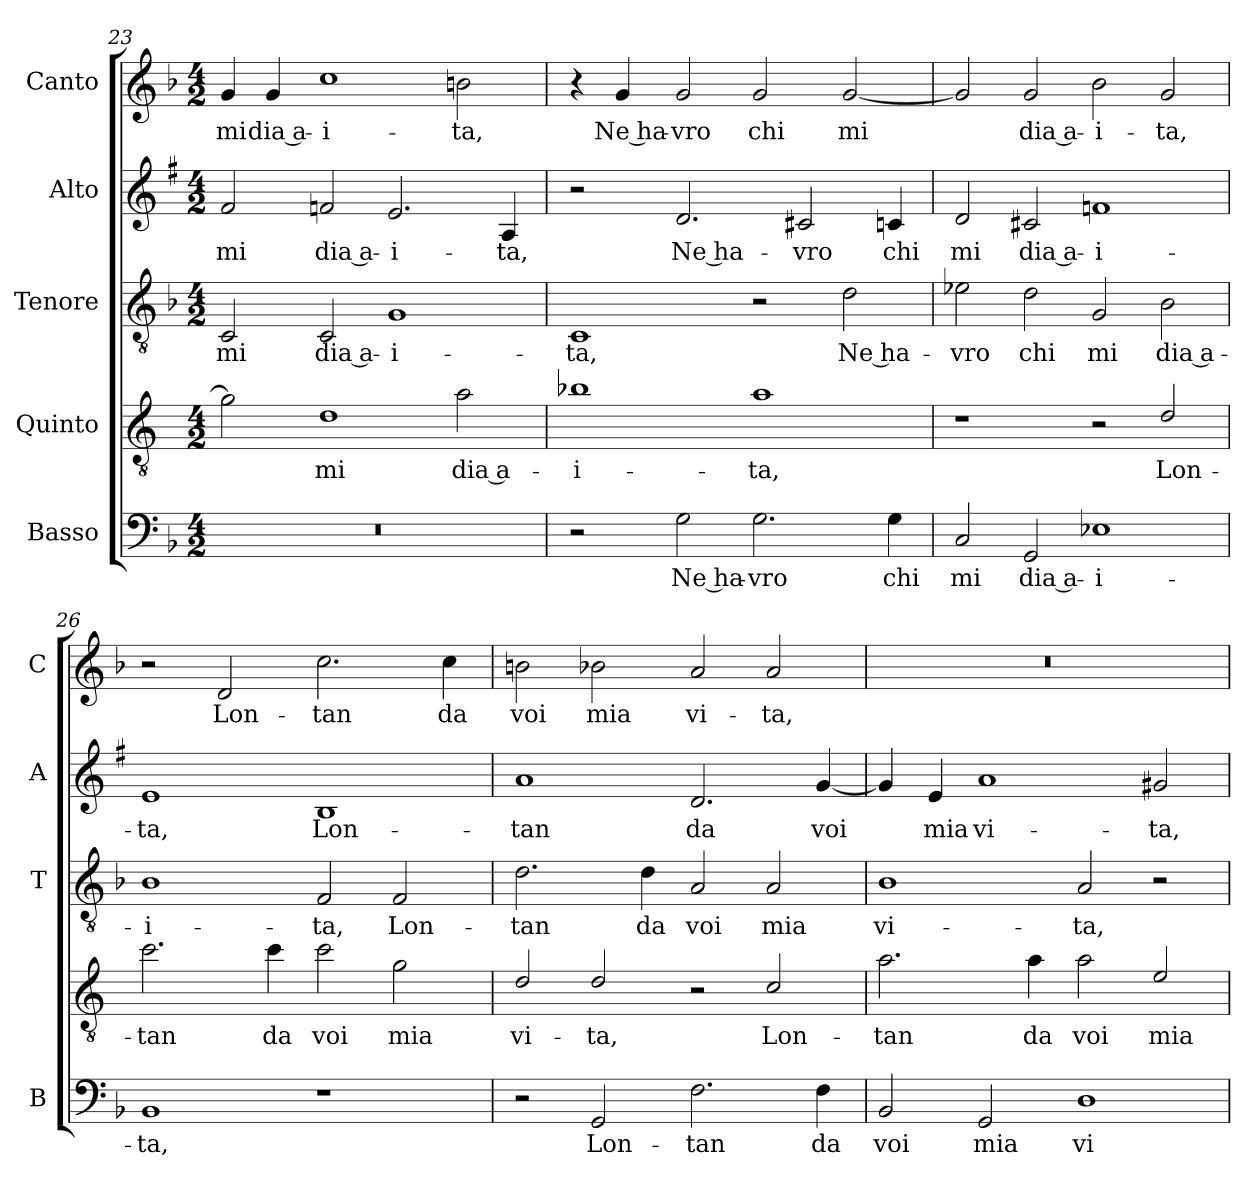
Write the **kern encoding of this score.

**kern	**text	**kern	**text	**kern	**text	**kern	**text	**kern	**text
*part5	*part5	*part4	*part4	*part3	*part3	*part2	*part2	*part1	*part1
*staff5	*staff5	*staff4	*staff4	*staff3	*staff3	*staff2	*staff2	*staff1	*staff1
*I"Basso	*	*I"Quinto	*	*I"Tenore	*	*I"Alto	*	*I"Canto	*
*I'B	*	*	*	*I'T	*	*I'A	*	*I'C	*
*clefF4	*	*clefGv2	*	*clefGv2	*	*clefG2	*	*clefG2	*
*	*	*ITrd4c7	*	*	*	*ITrd1c2	*	*	*
*k[b-]	*	*k[b-]	*	*k[b-]	*	*k[b-]	*	*k[b-]	*
*F:	*	*F:	*	*F:	*	*F:	*	*F:	*
*M4/2	*	*M4/2	*	*M4/2	*	*M4/2	*	*M4/2	*
=23	=23	=23	=23	=23	=23	=23	=23	=23	=23
!	!	!	!	!	!LO:LY:b	!	!LO:LY:b	!	!LO:LY:b
0r	.	2c\]	.	2C/	mi	2e/	mi	4g/	mi
!	!	!	!	!	!	!	!	!	!LO:LY:b
.	.	.	.	.	.	.	.	4g/	dia a-
!	!	!	!LO:LY:b	!	!LO:LY:b	!	!LO:LY:b	!	!LO:LY:b
.	.	1G	mi	2C/	dia a-	2e-X/	dia a-	1cc	-i-
!	!	!	!	!	!LO:LY:b	!	!LO:LY:b	!	!
.	.	.	.	1G	-i-	2.d/	-i-	.	.
!	!	!	!LO:LY:b	!	!	!	!	!	!LO:LY:b
.	.	2d\	dia a-	.	.	.	.	2bn\	-ta,
!	!	!	!	!	!	!	!LO:LY:b	!	!
.	.	.	.	.	.	4G/	-ta,	.	.
!!LO:LB:g=z
=24	=24	=24	=24	=24	=24	=24	=24	=24	=24
!	!	!	!LO:LY:b	!	!LO:LY:b	!	!	!	!
2r	.	1e-X	-i-	1C	-ta,	2r	.	4r	.
!	!	!	!	!	!	!	!	!	!LO:LY:b
.	.	.	.	.	.	.	.	4g/	Ne ha-
!	!LO:LY:b	!	!	!	!	!	!LO:LY:b	!	!LO:LY:b
2G\	Ne ha-	.	.	.	.	2.c/	Ne ha-	2g/	-vro
!	!LO:LY:b	!	!LO:LY:b	!	!	!	!	!	!LO:LY:b
2.G\	-vro	1d	-ta,	2r	.	.	.	2g/	chi
!	!	!	!	!	!	!	!LO:LY:b	!	!
.	.	.	.	.	.	2Bn/	-vro	.	.
!	!	!	!	!	!LO:LY:b	!	!	!	!LO:LY:b
.	.	.	.	2d\	Ne ha-	.	.	[2g/	mi
!	!LO:LY:b	!	!	!	!	!	!LO:LY:b	!	!
4G\	chi	.	.	.	.	4B-X/	chi	.	.
=25	=25	=25	=25	=25	=25	=25	=25	=25	=25
!	!LO:LY:b	!	!	!	!LO:LY:b	!	!LO:LY:b	!	!
2C/	mi	1r	.	2e-X\	-vro	2c/	mi	2g/]	.
!	!LO:LY:b	!	!	!	!LO:LY:b	!	!LO:LY:b	!	!LO:LY:b
2GG/	dia a-	.	.	2d\	chi	2Bn/	dia a-	2g/	dia a-
!	!LO:LY:b	!	!	!	!LO:LY:b	!	!LO:LY:b	!	!LO:LY:b
1E-X	-i-	2r	.	2G/	mi	1e-X	-i-	2b-\	-i-
!	!	!	!LO:LY:b	!	!LO:LY:b	!	!	!	!LO:LY:b
.	.	2G/	Lon-	2B-\	dia a-	.	.	2g/	-ta,
=26	=26	=26	=26	=26	=26	=26	=26	=26	=26
!	!LO:LY:b	!	!LO:LY:b	!	!LO:LY:b	!	!LO:LY:b	!	!
1BB-	-ta,	2.f\	-tan	1B-	-i-	1d	-ta,	2r	.
!	!	!	!	!	!	!	!	!	!LO:LY:b
.	.	.	.	.	.	.	.	2d/	Lon-
!	!	!	!LO:LY:b	!	!	!	!	!	!
.	.	4f\	da	.	.	.	.	.	.
!	!	!	!LO:LY:b	!	!LO:LY:b	!	!LO:LY:b	!	!LO:LY:b
1r	.	2f\	voi	2F/	-ta,	1A	Lon-	2.cc\	-tan
!	!	!	!LO:LY:b	!	!LO:LY:b	!	!	!	!
.	.	2c\	mia	2F/	Lon-	.	.	.	.
!	!	!	!	!	!	!	!	!	!LO:LY:b
.	.	.	.	.	.	.	.	4cc\	da
=27	=27	=27	=27	=27	=27	=27	=27	=27	=27
!	!	!	!LO:LY:b	!	!LO:LY:b	!	!LO:LY:b	!	!LO:LY:b
2r	.	2G/	vi-	2.d\	-tan	1g	-tan	2bn\	voi
!	!LO:LY:b	!	!LO:LY:b	!	!	!	!	!	!LO:LY:b
2GG/	Lon-	2G/	-ta,	.	.	.	.	2b-X\	mia
!	!	!	!	!	!LO:LY:b	!	!	!	!
.	.	.	.	4d\	da	.	.	.	.
!	!LO:LY:b	!	!	!	!LO:LY:b	!	!LO:LY:b	!	!LO:LY:b
2.F\	-tan	2r	.	2A/	voi	2.c/	da	2a/	vi-
!	!	!	!LO:LY:b	!	!LO:LY:b	!	!	!	!LO:LY:b
.	.	2F/	Lon-	2A/	mia	.	.	2a/	-ta,
!	!LO:LY:b	!	!	!	!	!	!LO:LY:b	!	!
4F\	da	.	.	.	.	[4f/	voi	.	.
!!LO:LB:g=z
=28	=28	=28	=28	=28	=28	=28	=28	=28	=28
!	!LO:LY:b	!	!LO:LY:b	!	!LO:LY:b	!	!	!	!
2BB-/	voi	2.d\	-tan	1B-	vi-	4f/]	.	0r	.
!	!	!	!	!	!	!	!LO:LY:b	!	!
.	.	.	.	.	.	4d/	mia	.	.
!	!LO:LY:b	!	!	!	!	!	!LO:LY:b	!	!
2GG/	mia	.	.	.	.	1g	vi-	.	.
!	!	!	!LO:LY:b	!	!	!	!	!	!
.	.	4d\	da	.	.	.	.	.	.
!	!LO:LY:b	!	!LO:LY:b	!	!LO:LY:b	!	!	!	!
1D	vi-	2d\	voi	2A/	-ta,	.	.	.	.
!	!	!	!LO:LY:b	!	!	!	!LO:LY:b	!	!
.	.	2A/	mia	2r	.	2f#X/	-ta,	.	.
=	=	=	=	=	=	=	=	=	=
*-	*-	*-	*-	*-	*-	*-	*-	*-	*-
